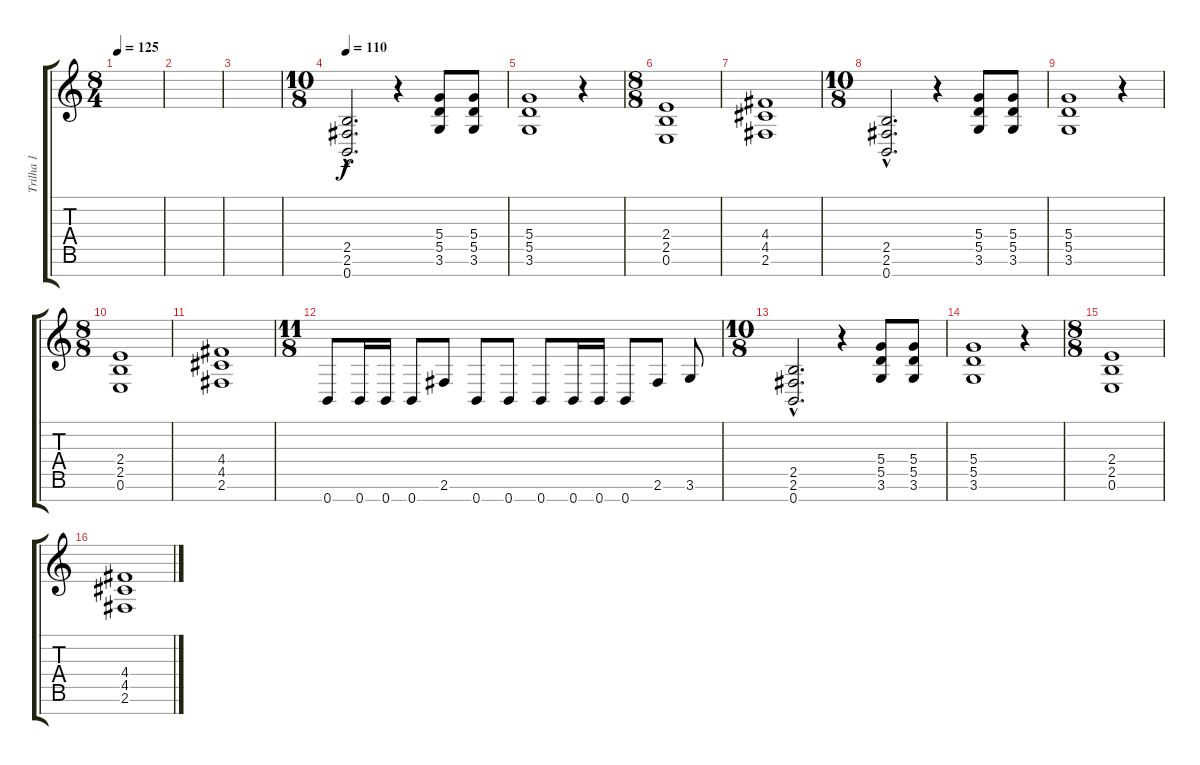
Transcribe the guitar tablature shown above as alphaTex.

\track ("Trilha 1" "Trilha 1") {instrument distortionguitar}
\staff {score tabs}
\tuning (E4 B3 G3 D3 A2 E2 B1) {hide}
\ts (8 4)
\tempo 125
\clef g2
\ks c
|
|
|
\ts (10 8)
\tempo 110
(2.5{hac} 2.6{hac} 0.7{hac}).2{d} r.4 (5.4 5.5 3.6).8 (5.4 5.5 3.6).8 |
(5.4 5.5 3.6).1 r.4 |
\ts (8 8)
(2.4 2.5 0.6).1 |
(4.4 4.5 2.6).1 |
\ts (10 8)
(2.5{hac} 2.6{hac} 0.7{hac}).2{d} r.4 (5.4 5.5 3.6).8 (5.4 5.5 3.6).8 |
(5.4 5.5 3.6).1 r.4 |
\ts (8 8)
(2.4 2.5 0.6).1 |
(4.4 4.5 2.6).1 |
\ts (11 8)
0.7.8 0.7.16 0.7.16 0.7.8 2.6.8 0.7.8 0.7.8 0.7.8 0.7.16 0.7.16 0.7.8 2.6.8 3.6.8 |
\ts (10 8)
(2.5{hac} 2.6{hac} 0.7{hac}).2{d} r.4 (5.4 5.5 3.6).8 (5.4 5.5 3.6).8 |
(5.4 5.5 3.6).1 r.4 |
\ts (8 8)
(2.4 2.5 0.6).1 |
(4.4 4.5 2.6).1
